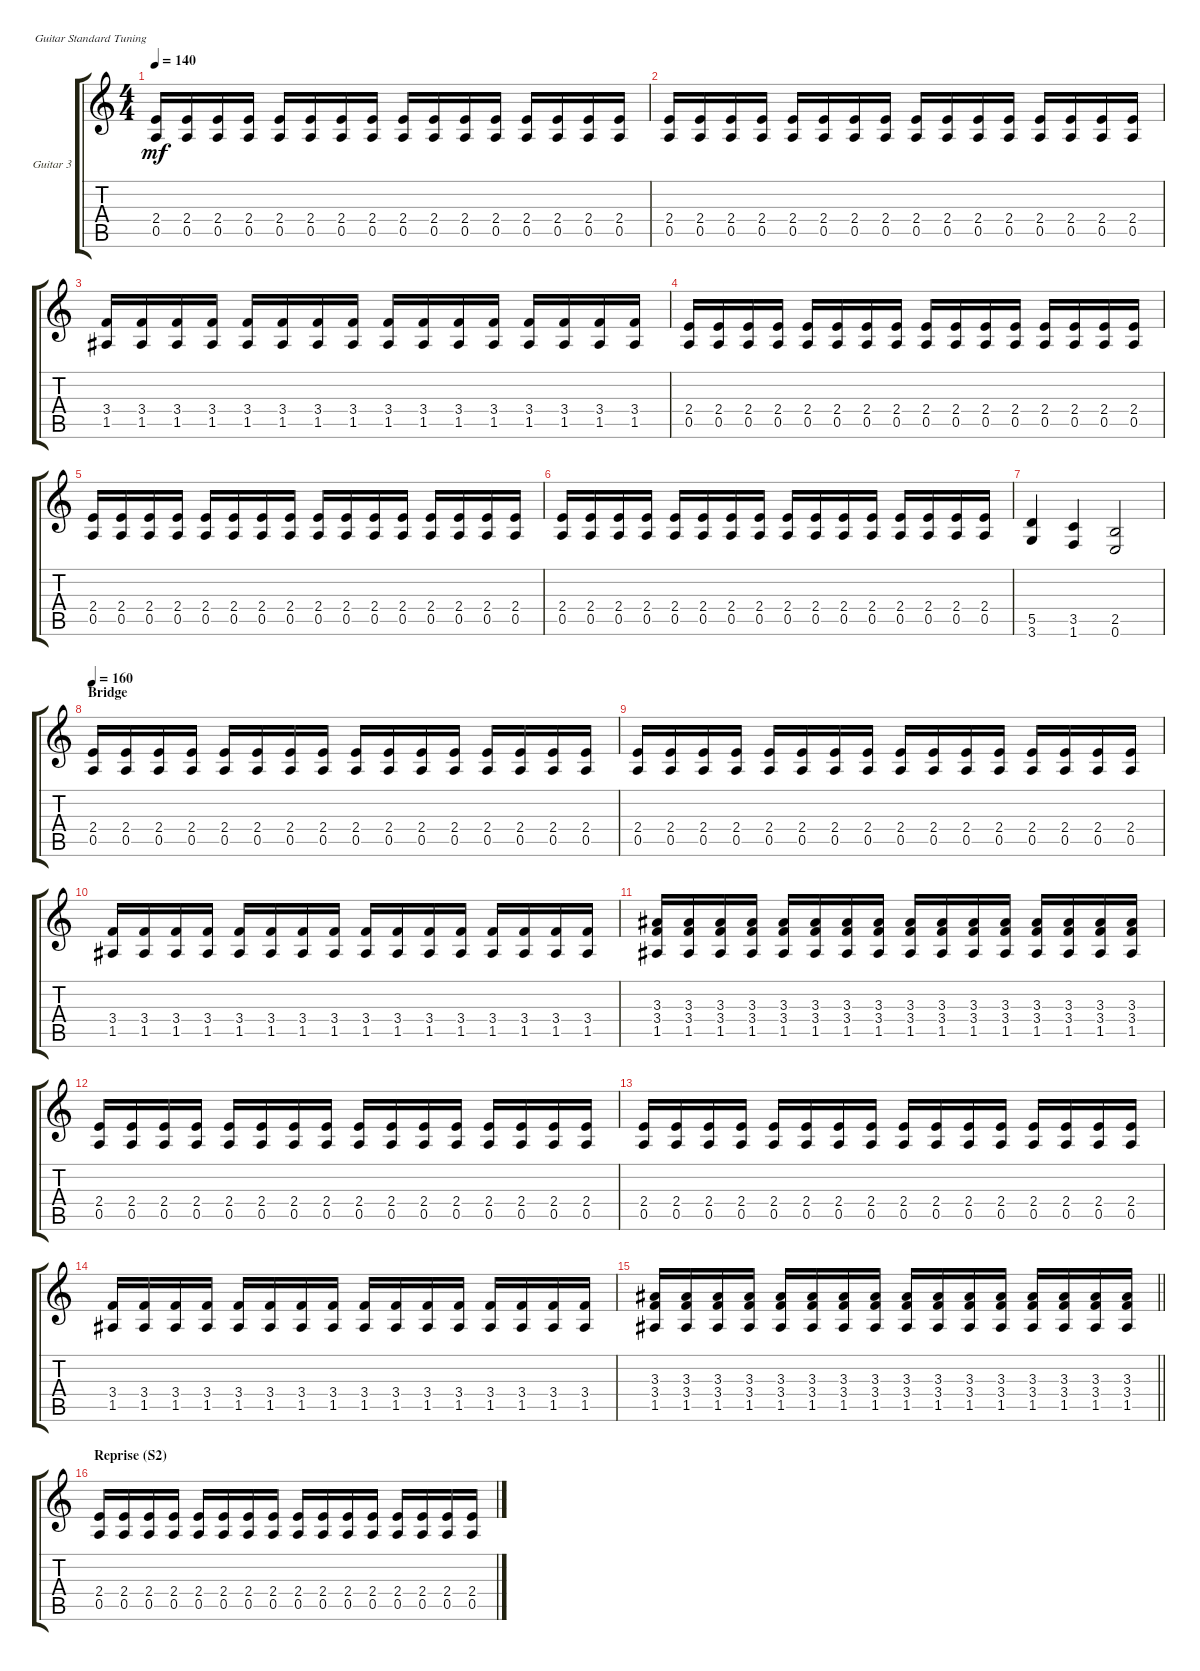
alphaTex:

\defaultSystemsLayout 4
\bracketExtendMode groupsimilarinstruments
\firstSystemTrackNameOrientation horizontal
\otherSystemsTrackNameOrientation horizontal
\track ("Guitar 3" "Guitar 3") {instrument distortionguitar}
\staff {score tabs}
\tuning (E4 B3 G3 D3 A2 E2)
\ts (4 4)
\tempo 140
\clef g2
\scale
0.333333
\ks aminor
(2.4 0.5).16{dy mf} (2.4 0.5).16 (2.4 0.5).16 (2.4 0.5).16 (2.4 0.5).16 (2.4 0.5).16 (2.4 0.5).16 (2.4 0.5).16 (2.4 0.5).16 (2.4 0.5).16 (2.4 0.5).16 (2.4 0.5).16 (2.4 0.5).16 (2.4 0.5).16 (2.4 0.5).16 (2.4 0.5).16 |
\scale
0.333333 (2.4 0.5).16 (2.4 0.5).16 (2.4 0.5).16 (2.4 0.5).16 (2.4 0.5).16 (2.4 0.5).16 (2.4 0.5).16 (2.4 0.5).16 (2.4 0.5).16 (2.4 0.5).16 (2.4 0.5).16 (2.4 0.5).16 (2.4 0.5).16 (2.4 0.5).16 (2.4 0.5).16 (2.4 0.5).16 |
\scale
0.333333 (3.4 1.5).16 (3.4 1.5).16 (3.4 1.5).16 (3.4 1.5).16 (3.4 1.5).16 (3.4 1.5).16 (3.4 1.5).16 (3.4 1.5).16 (3.4 1.5).16 (3.4 1.5).16 (3.4 1.5).16 (3.4 1.5).16 (3.4 1.5).16 (3.4 1.5).16 (3.4 1.5).16 (3.4 1.5).16 |
\scale
0.333333 (2.4 0.5).16 (2.4 0.5).16 (2.4 0.5).16 (2.4 0.5).16 (2.4 0.5).16 (2.4 0.5).16 (2.4 0.5).16 (2.4 0.5).16 (2.4 0.5).16 (2.4 0.5).16 (2.4 0.5).16 (2.4 0.5).16 (2.4 0.5).16 (2.4 0.5).16 (2.4 0.5).16 (2.4 0.5).16 |
\scale
0.333333 (2.4 0.5).16 (2.4 0.5).16 (2.4 0.5).16 (2.4 0.5).16 (2.4 0.5).16 (2.4 0.5).16 (2.4 0.5).16 (2.4 0.5).16 (2.4 0.5).16 (2.4 0.5).16 (2.4 0.5).16 (2.4 0.5).16 (2.4 0.5).16 (2.4 0.5).16 (2.4 0.5).16 (2.4 0.5).16 |
\scale
0.333333 (2.4 0.5).16 (2.4 0.5).16 (2.4 0.5).16 (2.4 0.5).16 (2.4 0.5).16 (2.4 0.5).16 (2.4 0.5).16 (2.4 0.5).16 (2.4 0.5).16 (2.4 0.5).16 (2.4 0.5).16 (2.4 0.5).16 (2.4 0.5).16 (2.4 0.5).16 (2.4 0.5).16 (2.4 0.5).16 |
\scale
0.333333 (5.5 3.6).4 (3.5 1.6).4 (2.5 0.6).2 |
\section ("" "Bridge")
\tempo 160
\scale
0.333333 (2.4 0.5).16 (2.4 0.5).16 (2.4 0.5).16 (2.4 0.5).16 (2.4 0.5).16 (2.4 0.5).16 (2.4 0.5).16 (2.4 0.5).16 (2.4 0.5).16 (2.4 0.5).16 (2.4 0.5).16 (2.4 0.5).16 (2.4 0.5).16 (2.4 0.5).16 (2.4 0.5).16 (2.4 0.5).16 |
\scale
0.333333 (2.4 0.5).16 (2.4 0.5).16 (2.4 0.5).16 (2.4 0.5).16 (2.4 0.5).16 (2.4 0.5).16 (2.4 0.5).16 (2.4 0.5).16 (2.4 0.5).16 (2.4 0.5).16 (2.4 0.5).16 (2.4 0.5).16 (2.4 0.5).16 (2.4 0.5).16 (2.4 0.5).16 (2.4 0.5).16 |
\scale
0.333333 (3.4 1.5).16 (3.4 1.5).16 (3.4 1.5).16 (3.4 1.5).16 (3.4 1.5).16 (3.4 1.5).16 (3.4 1.5).16 (3.4 1.5).16 (3.4 1.5).16 (3.4 1.5).16 (3.4 1.5).16 (3.4 1.5).16 (3.4 1.5).16 (3.4 1.5).16 (3.4 1.5).16 (3.4 1.5).16 |
\scale
0.333333 (3.4 1.5 3.3).16 (3.4 1.5 3.3).16 (3.4 1.5 3.3).16 (3.4 1.5 3.3).16 (3.4 1.5 3.3).16 (3.4 1.5 3.3).16 (3.4 1.5 3.3).16 (3.4 1.5 3.3).16 (3.4 1.5 3.3).16 (3.4 1.5 3.3).16 (3.4 1.5 3.3).16 (3.4 1.5 3.3).16 (3.4 1.5 3.3).16 (3.4 1.5 3.3).16 (3.4 1.5 3.3).16 (3.4 1.5 3.3).16 |
\scale
0.333333 (2.4 0.5).16 (2.4 0.5).16 (2.4 0.5).16 (2.4 0.5).16 (2.4 0.5).16 (2.4 0.5).16 (2.4 0.5).16 (2.4 0.5).16 (2.4 0.5).16 (2.4 0.5).16 (2.4 0.5).16 (2.4 0.5).16 (2.4 0.5).16 (2.4 0.5).16 (2.4 0.5).16 (2.4 0.5).16 |
\scale
0.333333 (2.4 0.5).16 (2.4 0.5).16 (2.4 0.5).16 (2.4 0.5).16 (2.4 0.5).16 (2.4 0.5).16 (2.4 0.5).16 (2.4 0.5).16 (2.4 0.5).16 (2.4 0.5).16 (2.4 0.5).16 (2.4 0.5).16 (2.4 0.5).16 (2.4 0.5).16 (2.4 0.5).16 (2.4 0.5).16 |
\scale
0.333333 (3.4 1.5).16 (3.4 1.5).16 (3.4 1.5).16 (3.4 1.5).16 (3.4 1.5).16 (3.4 1.5).16 (3.4 1.5).16 (3.4 1.5).16 (3.4 1.5).16 (3.4 1.5).16 (3.4 1.5).16 (3.4 1.5).16 (3.4 1.5).16 (3.4 1.5).16 (3.4 1.5).16 (3.4 1.5).16 |
\scale
0.333333
\barLineRight lightlight
(3.4 1.5 3.3).16 (3.4 1.5 3.3).16 (3.4 1.5 3.3).16 (3.4 1.5 3.3).16 (3.4 1.5 3.3).16 (3.4 1.5 3.3).16 (3.4 1.5 3.3).16 (3.4 1.5 3.3).16 (3.4 1.5 3.3).16 (3.4 1.5 3.3).16 (3.4 1.5 3.3).16 (3.4 1.5 3.3).16 (3.4 1.5 3.3).16 (3.4 1.5 3.3).16 (3.4 1.5 3.3).16 (3.4 1.5 3.3).16 |
\section ("" "Reprise (S2)")
\scale
0.333333 (2.4 0.5).16 (2.4 0.5).16 (2.4 0.5).16 (2.4 0.5).16 (2.4 0.5).16 (2.4 0.5).16 (2.4 0.5).16 (2.4 0.5).16 (2.4 0.5).16 (2.4 0.5).16 (2.4 0.5).16 (2.4 0.5).16 (2.4 0.5).16 (2.4 0.5).16 (2.4 0.5).16 (2.4 0.5).16
